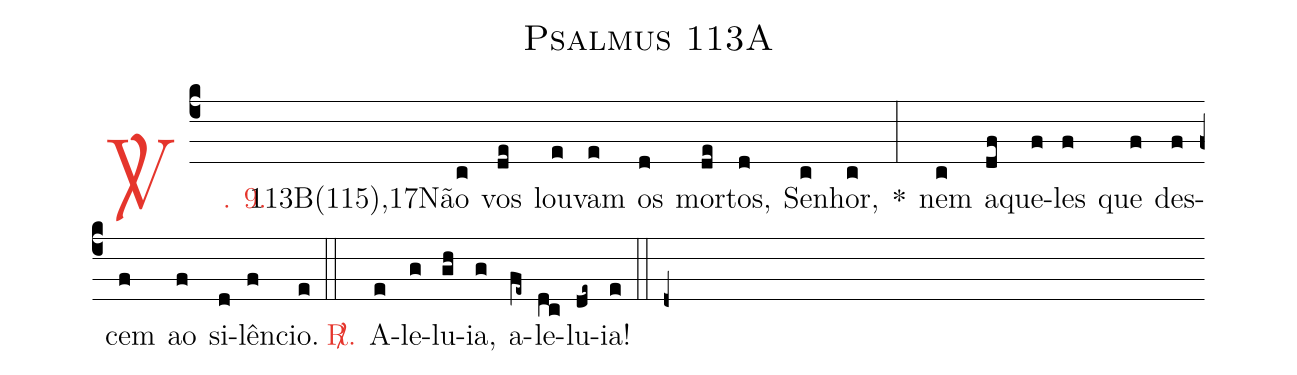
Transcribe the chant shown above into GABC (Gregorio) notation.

name: Psalmus 113A;
%%
(c4)

<c><sp>V/</sp>. 9.</c>() <v>113B(115),17</v>Não(c) vos(de) lou(e)vam(e) os(d) mor(de)tos,(d) Se(c)nhor,(c) *(:) nem(c) a(df)que(f)les(f) que(f) des(f)cem(f) ao(f) si(d)lên(f)cio.(e)

(::)

<nlba><c><sp>R/</sp>.</c>() A</nlba>(e)le(g)lu(gh)ia,(g) a(fe~)le(dc)lu(de~)ia!(e)

(::)

(d+)
